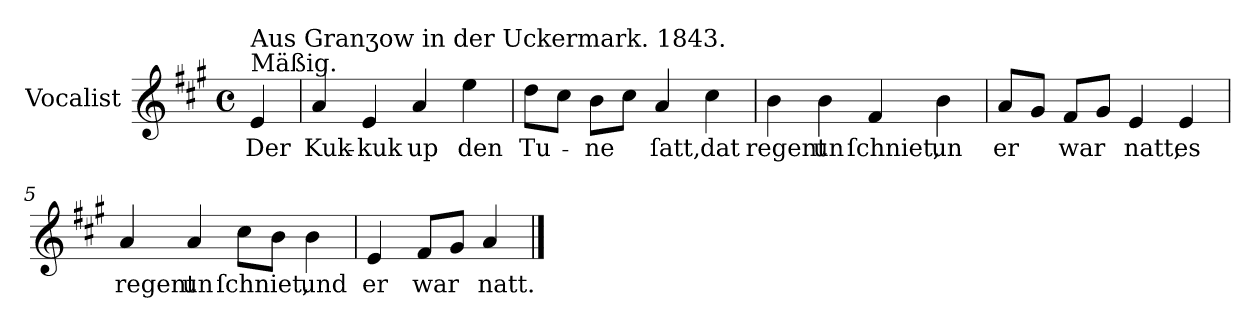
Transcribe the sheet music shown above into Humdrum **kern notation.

**kern	**text
*part1	*part1
*staff1	*staff1
*I"Vocalist	*
*k[f#c#g#]	*
*A:	*
*M4/4	*
*met(c)	*
=	=
!LO:TX:a:t=Mäßig.	!
!LO:TX:a:t=Aus Granʒow in der Uckermark. 1843.	!
4e	Der
=1	=1
4a	Kuk-
4e	-kuk
4a	up
4ee	den
=2	=2
8ddL	Tu-
8cc#J	.
8bL	-ne
8cc#J	.
4a	ſatt,
4cc#	dat
=3	=3
4b	regent
4b	un
4f#	ſchniet,
4b	un
=4	=4
8aL	er
8g#J	.
8f#L	war
8g#J	.
4e	natt,
4e	es
=5	=5
4a	regent
4a	un
8cc#L	ſchniet,
8bJ	.
4b	und
=6	=6
4e	er
8f#L	war
8g#J	.
4a	natt.
==	==
*-	*-
